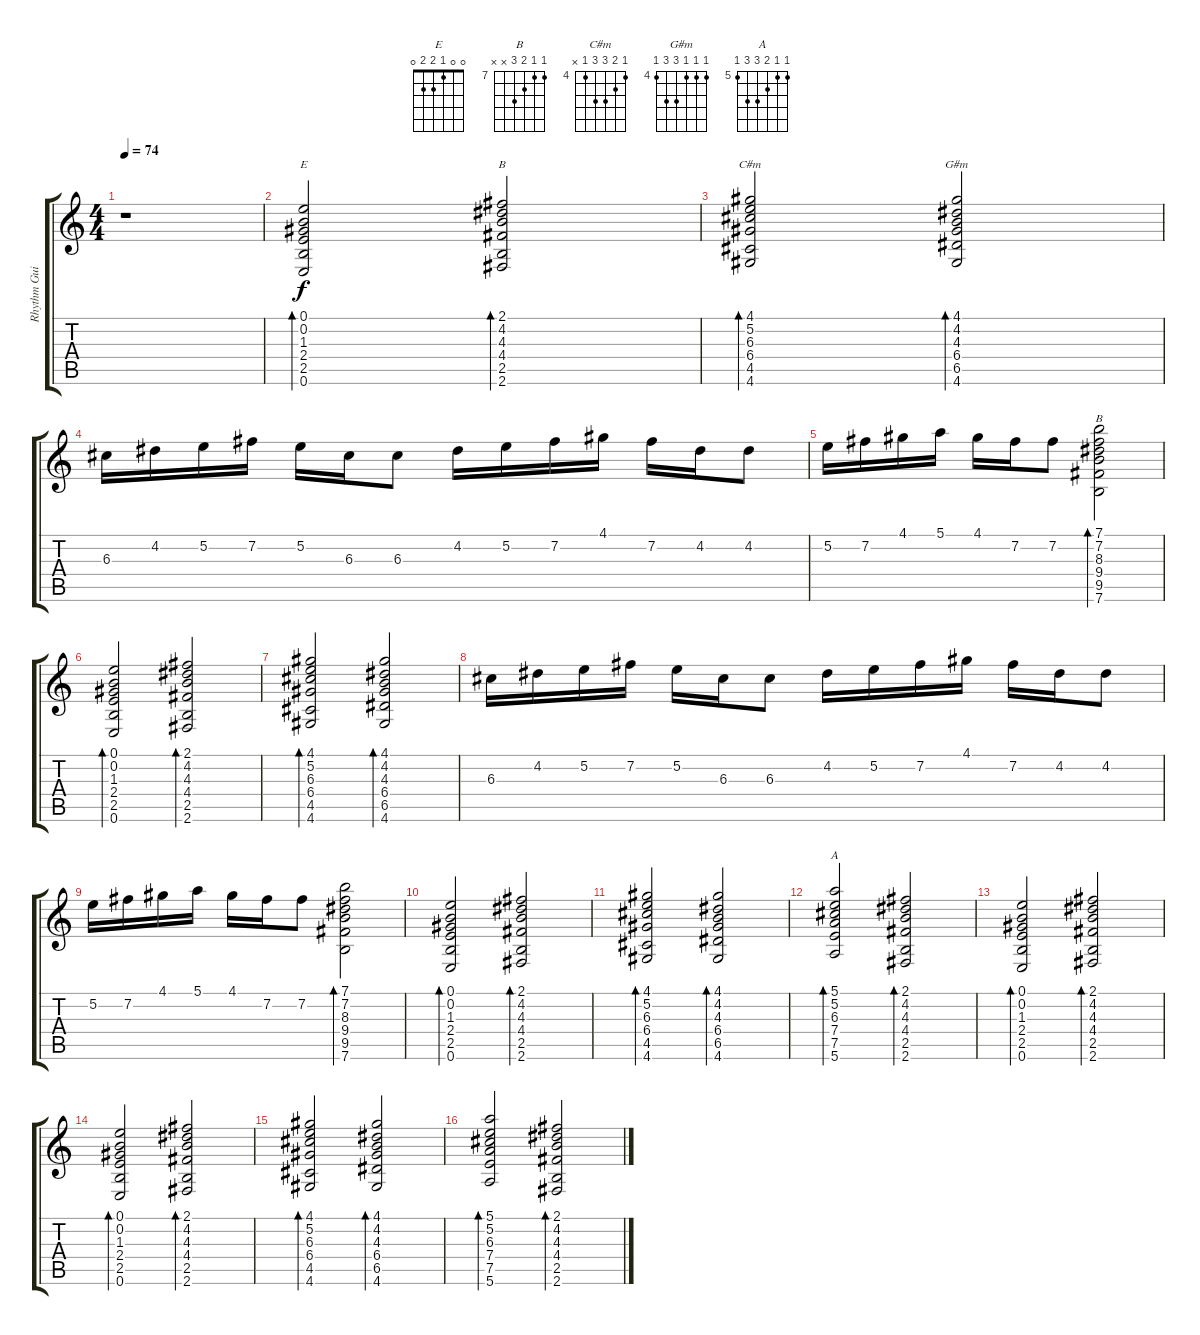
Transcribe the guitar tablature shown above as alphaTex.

\track ("Rhythm Guitar 1" "Rhythm Gui") {instrument acousticguitarsteel}
\staff {score tabs}
\tuning (E4 B3 G3 D3 A2 E2) {hide}
\chord ("E" 0 0 1 2 2 0)
\chord ("B" 2 4 4 4 2 x)
\chord ("C#m" 4 5 6 6 4 x) {firstfret 4}
\chord ("G#m" 4 4 4 6 6 4) {firstfret 4}
\chord ("B" 7 7 8 9 x x) {firstfret 7}
\chord ("A" 5 5 6 7 7 5) {firstfret 5}
\ts (4 4)
\tempo 74
\clef g2
\ks c
r.1{dy f instrument acousticguitarsteel} |
(0.1 0.2 1.3 2.4 2.5 0.6).2{bd 120 ch "E"} (2.1 4.2 4.3 4.4 2.5 2.6).2{bd 120 ch "B"} |
(4.1 5.2 6.3 6.4 4.5 4.6).2{bd 120 ch "C#m"} (4.1 4.2 4.3 6.4 6.5 4.6).2{bd 120 ch "G#m"} |
6.3.16 4.2.16 5.2.16 7.2.16 5.2.16 6.3.16 6.3.8 4.2.16 5.2.16 7.2.16 4.1.16 7.2.16 4.2.16 4.2.8 |
5.2.16 7.2.16 4.1.16 5.1.16 4.1.16 7.2.16 7.2.8 (7.1 7.2 8.3 9.4 9.5 7.6).2{bd 120 ch "B"} |
(0.1 0.2 1.3 2.4 2.5 0.6).2{bd 120} (2.1 4.2 4.3 4.4 2.5 2.6).2{bd 120} |
(4.1 5.2 6.3 6.4 4.5 4.6).2{bd 120} (4.1 4.2 4.3 6.4 6.5 4.6).2{bd 120} |
6.3.16 4.2.16 5.2.16 7.2.16 5.2.16 6.3.16 6.3.8 4.2.16 5.2.16 7.2.16 4.1.16 7.2.16 4.2.16 4.2.8 |
5.2.16 7.2.16 4.1.16 5.1.16 4.1.16 7.2.16 7.2.8 (7.1 7.2 8.3 9.4 9.5 7.6).2{bd 120} |
(0.1 0.2 1.3 2.4 2.5 0.6).2{bd 120} (2.1 4.2 4.3 4.4 2.5 2.6).2{bd 120} |
(4.1 5.2 6.3 6.4 4.5 4.6).2{bd 120} (4.1 4.2 4.3 6.4 6.5 4.6).2{bd 120} |
(5.1 5.2 6.3 7.4 7.5 5.6).2{bd 120 ch "A"} (2.1 4.2 4.3 4.4 2.5 2.6).2{bd 120} |
(0.1 0.2 1.3 2.4 2.5 0.6).2{bd 120} (2.1 4.2 4.3 4.4 2.5 2.6).2{bd 120} |
(0.1 0.2 1.3 2.4 2.5 0.6).2{bd 120} (2.1 4.2 4.3 4.4 2.5 2.6).2{bd 120} |
(4.1 5.2 6.3 6.4 4.5 4.6).2{bd 120} (4.1 4.2 4.3 6.4 6.5 4.6).2{bd 120} |
(5.1 5.2 6.3 7.4 7.5 5.6).2{bd 120} (2.1 4.2 4.3 4.4 2.5 2.6).2{bd 120}
